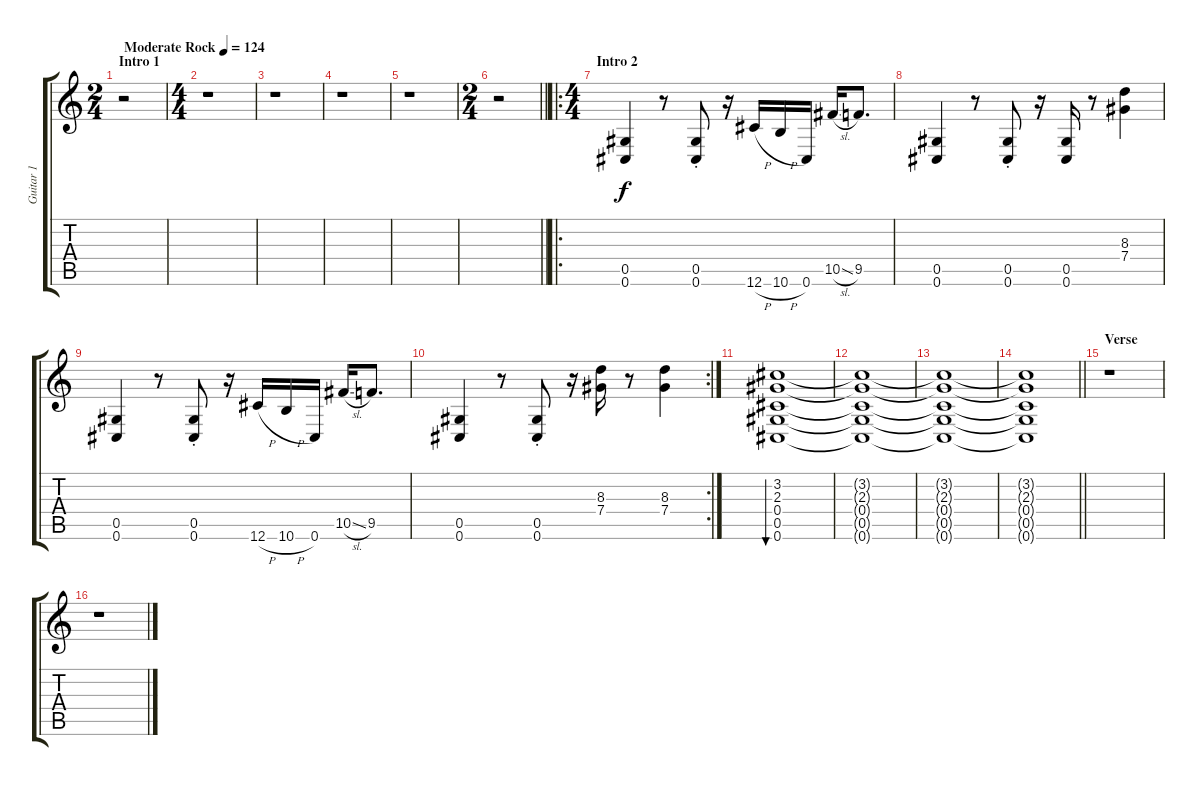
\track ("Guitar 1" "Guitar 1") {instrument distortionguitar}
\staff {score tabs}
\tuning (Eb4 Bb3 Gb3 Db3 Ab2 Db2) {hide}
\ts (2 4)
\section ("" "Intro 1")
\tempo (124 "Moderate Rock")
\clef g2
\ks c
r.2{dy f instrument distortionguitar} |
\ts (4 4)
r.1 |
r.1 |
r.1 |
r.1 |
\ts (2 4)
\barLineRight lightlight
r.2 |
\ro
\ts (4 4)
\section ("" "Intro 2")
(0.5 0.6).4 r.8 (0.5{st} 0.6{st}).8 r.16 12.6{h}.16 10.6{h}.16 0.6.16 10.5{sl}.16 9.5.8{d} |
(0.5 0.6).4 r.8 (0.5{st} 0.6{st}).8 r.16 (0.5 0.6).16 r.8 (8.3 7.4).4 |
(0.5 0.6).4 r.8 (0.5{st} 0.6{st}).8 r.16 12.6{h}.16 10.6{h}.16 0.6.16 10.5{sl}.16 9.5.8{d} |
\rc 2
(0.5 0.6).4 r.8 (0.5{st} 0.6{st}).8 r.16 (8.3 7.4).16 r.8 (8.3 7.4).4 |
(3.2 2.3 0.4 0.5 0.6).1{bu 480} |
(3.2{t} 2.3{t} 0.4{t} 0.5{t} 0.6{t}).1 |
(3.2{t} 2.3{t} 0.4{t} 0.5{t} 0.6{t}).1 |
\barLineRight lightlight
(3.2{t} 2.3{t} 0.4{t} 0.5{t} 0.6{t}).1 |
\section ("" "Verse")
r.1 |
r.1
